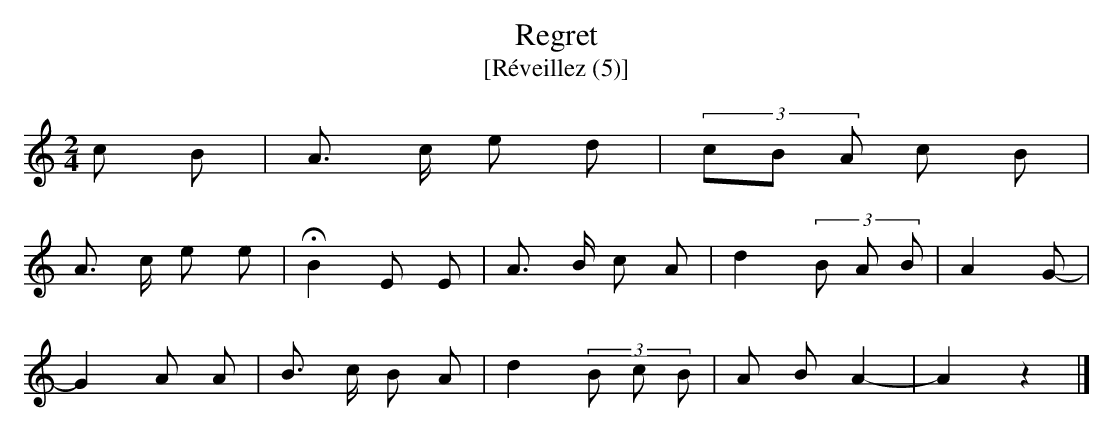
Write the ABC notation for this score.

X:1
T:Regret
T:[Réveillez (5)]
M:2/4
L:1/8
K:Am
c B | A > c e d | (3cB A c B |
A > c e e | !fermata! B2 E E | A > B c A | d2 (3B A B | A2 G- |
G2 A A | B > c B A | d2 (3B c B | A B A2- | A2 z2 |]
